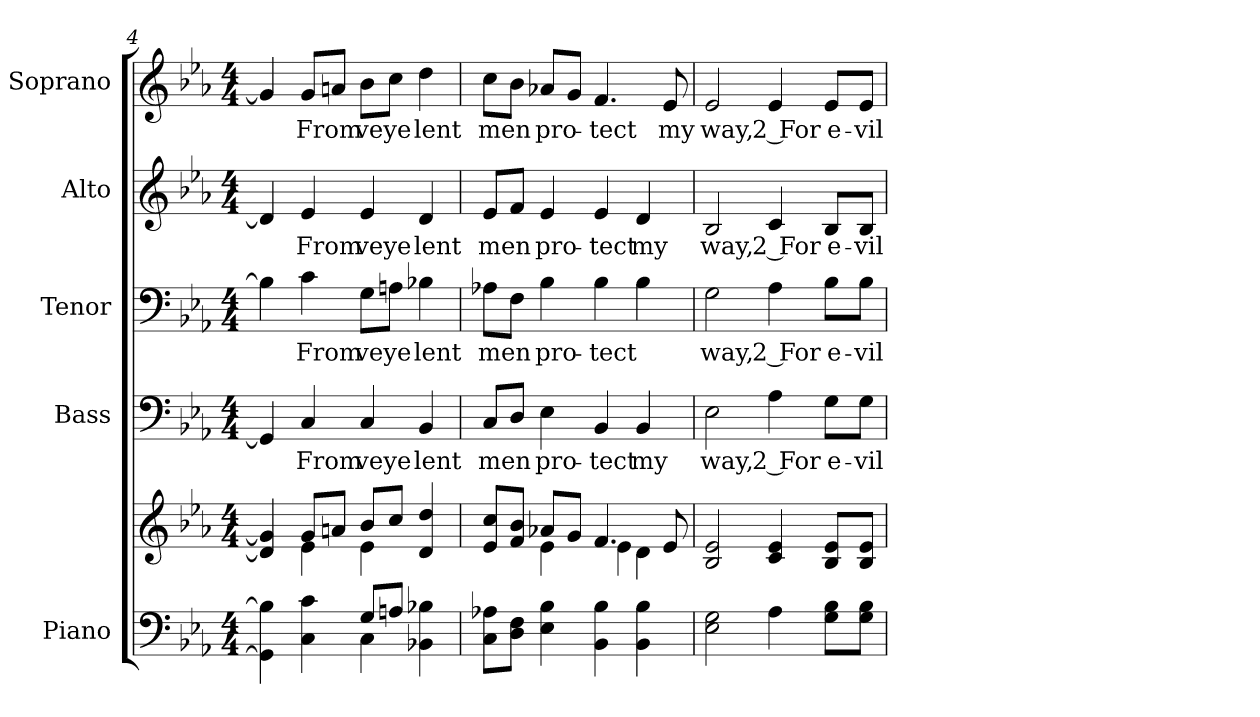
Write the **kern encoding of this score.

**kern	**kern	**kern	**text	**kern	**text	**kern	**text	**kern	**text
*part5	*part5	*part4	*part4	*part3	*part3	*part2	*part2	*part1	*part1
*staff6	*staff5	*staff4	*staff4	*staff3	*staff3	*staff2	*staff2	*staff1	*staff1
*I"Piano	*	*I"Bass	*	*I"Tenor	*	*I"Alto	*	*I"Soprano	*
*I'Pno.	*	*I'B.	*	*I'T.	*	*I'A.	*	*I'S.	*
*clefF4	*clefG2	*clefF4	*	*clefF4	*	*clefG2	*	*clefG2	*
*k[b-e-a-]	*k[b-e-a-]	*k[b-e-a-]	*	*k[b-e-a-]	*	*k[b-e-a-]	*	*k[b-e-a-]	*
*E-:	*E-:	*E-:	*	*E-:	*	*E-:	*	*E-:	*
*M4/4	*M4/4	*M4/4	*	*M4/4	*	*M4/4	*	*M4/4	*
=4	=4	=4	=4	=4	=4	=4	=4	=4	=4
*^	*^	*	*	*	*	*	*	*	*
4GGi\] 4Bi]	2ryy	4di/] 4gi]	4ryy	4GGi/]	.	4Bi\]	.	4di/]	.	4gi/]	.
!	!	!	!	!	!LO:LY:b:color=#000000	!	!	!	!	!	!
!	!	!	!	!	!	!	!LO:LY:b:color=#000000	!	!	!	!
!	!	!	!	!	!	!	!	!	!LO:LY:b:color=#000000	!	!
!	!	!	!	!	!	!	!	!	!	!	!LO:LY:b:color=#000000
4Ci\ 4ci	.	8gi/L	4e-i\	4Ci/	From	4ci\	From	4e-i/	From	8gi/L	From
.	.	8ani/J	.	.	.	.	.	.	.	8ani/J	.
!	!	!	!	!	!LO:LY:b:color=#000000	!	!	!	!	!	!
!	!	!	!	!	!	!	!LO:LY:b:color=#000000	!	!	!	!
!	!	!	!	!	!	!	!	!	!LO:LY:b:color=#000000	!	!
!	!	!	!	!	!	!	!	!	!	!	!LO:LY:b:color=#000000
8Gi/L	4Ci\	8b-i/L	4e-i\	4Ci/	veye	8Gi\L	veye	4e-i/	veye	8b-i\L	veye
8Ani/J	.	8cci/J	.	.	.	8Ani\J	.	.	.	8cci\J	.
!	!	!	!	!	!LO:LY:b:color=#000000	!	!	!	!	!	!
!	!	!	!	!	!	!	!LO:LY:b:color=#000000	!	!	!	!
!	!	!	!	!	!	!	!	!	!LO:LY:b:color=#000000	!	!
!	!	!	!	!	!	!	!	!	!	!	!LO:LY:b:color=#000000
4BB-Xi\ 4B-Xi	4ryy	4di/ 4ddi	4ryy	4BB-i/	lent	4B-Xi\	lent	4di/	lent	4ddi\	lent
*v	*v	*	*	*	*	*	*	*	*	*	*
!!LO:PB:g=z
=5	=5	=5	=5	=5	=5	=5	=5	=5	=5	=5
*^	*	*	*	*	*	*	*	*	*	*
!	!	!	!	!	!LO:LY:b:color=#000000	!	!	!	!	!	!
*v	*v	*	*	*	*	*	*	*	*	*	*
*^	*	*	*	*	*	*	*	*	*	*
!	!	!	!	!	!	!	!LO:LY:b:color=#000000	!	!	!	!
*v	*v	*	*	*	*	*	*	*	*	*	*
*^	*	*	*	*	*	*	*	*	*	*
!	!	!	!	!	!	!	!	!	!LO:LY:b:color=#000000	!	!
*v	*v	*	*	*	*	*	*	*	*	*	*
*^	*	*	*	*	*	*	*	*	*	*
!	!	!	!	!	!	!	!	!	!	!	!LO:LY:b:color=#000000
*v	*v	*	*	*	*	*	*	*	*	*	*
8Ci\ 8A-XiL	8e-i/ 8cciL	4ryy	8Ci/L	men	8A-Xi\L	men	8e-i/L	men	8cci\L	men
8Di\ 8FiJ	8fi/ 8b-iJ	.	8Di/J	.	8Fi\J	.	8fi/J	.	8b-i\J	.
!	!	!	!	!LO:LY:b:color=#000000	!	!	!	!	!	!
!	!	!	!	!	!	!LO:LY:b:color=#000000	!	!	!	!
!	!	!	!	!	!	!	!	!LO:LY:b:color=#000000	!	!
!	!	!	!	!	!	!	!	!	!	!LO:LY:b:color=#000000
4E-i\ 4B-i	8a-Xi/L	4e-i\	4E-i\	pro-	4B-i\	pro-	4e-i/	pro-	8a-Xi/L	pro-
.	8gi/J	.	.	.	.	.	.	.	8gi/J	.
!	!	!	!	!LO:LY:b:color=#000000	!	!	!	!	!	!
!	!	!	!	!	!	!LO:LY:b:color=#000000	!	!	!	!
!	!	!	!	!	!	!	!	!LO:LY:b:color=#000000	!	!
!	!	!	!	!	!	!	!	!	!	!LO:LY:b:color=#000000
4BB-i\ 4B-i	4.fi/	4e-i\	4BB-i/	-tect	4B-i\	-tect	4e-i/	-tect	4.fi/	-tect
!	!	!	!	!LO:LY:b:color=#000000	!	!	!	!	!	!
!	!	!	!	!	!	!	!	!LO:LY:b:color=#000000	!	!
4BB-i\ 4B-i	.	4di\	4BB-i/	my	4B-i\	.	4di/	my	.	.
!	!	!	!	!	!	!	!	!	!	!LO:LY:b:color=#000000
.	8e-i/	.	.	.	.	.	.	.	8e-i/	my
*	*v	*v	*	*	*	*	*	*	*	*
=6	=6	=6	=6	=6	=6	=6	=6	=6	=6
!	!	!	!LO:LY:b:color=#000000	!	!	!	!	!	!
!	!	!	!	!	!LO:LY:b:color=#000000	!	!	!	!
!	!	!	!	!	!	!	!LO:LY:b:color=#000000	!	!
!	!	!	!	!	!	!	!	!	!LO:LY:b:color=#000000
2E-i\ 2Gi	2B-i/ 2e-i	2E-i\	way,	2Gi\	way,	2B-i/	way,	2e-i/	way,
!	!	!	!LO:LY:b:color=#000000	!	!	!	!	!	!
!	!	!	!	!	!LO:LY:b:color=#000000	!	!	!	!
!	!	!	!	!	!	!	!LO:LY:b:color=#000000	!	!
!	!	!	!	!	!	!	!	!	!LO:LY:b:color=#000000
4A-i\	4ci/ 4e-i	4A-i\	2 For	4A-i\	2 For	4ci/	2 For	4e-i/	2 For
!	!	!	!LO:LY:b:color=#000000	!	!	!	!	!	!
!	!	!	!	!	!LO:LY:b:color=#000000	!	!	!	!
!	!	!	!	!	!	!	!LO:LY:b:color=#000000	!	!
!	!	!	!	!	!	!	!	!	!LO:LY:b:color=#000000
8Gi\ 8B-iL	8B-i/ 8e-iL	8Gi\L	e-	8B-i\L	e-	8B-i/L	e-	8e-i/L	e-
!	!	!	!LO:LY:b:color=#000000	!	!	!	!	!	!
!	!	!	!	!	!LO:LY:b:color=#000000	!	!	!	!
!	!	!	!	!	!	!	!LO:LY:b:color=#000000	!	!
!	!	!	!	!	!	!	!	!	!LO:LY:b:color=#000000
8Gi\ 8B-iJ	8B-i/ 8e-iJ	8Gi\J	-vil	8B-i\J	-vil	8B-i/J	-vil	8e-i/J	-vil
=	=	=	=	=	=	=	=	=	=
*-	*-	*-	*-	*-	*-	*-	*-	*-	*-
